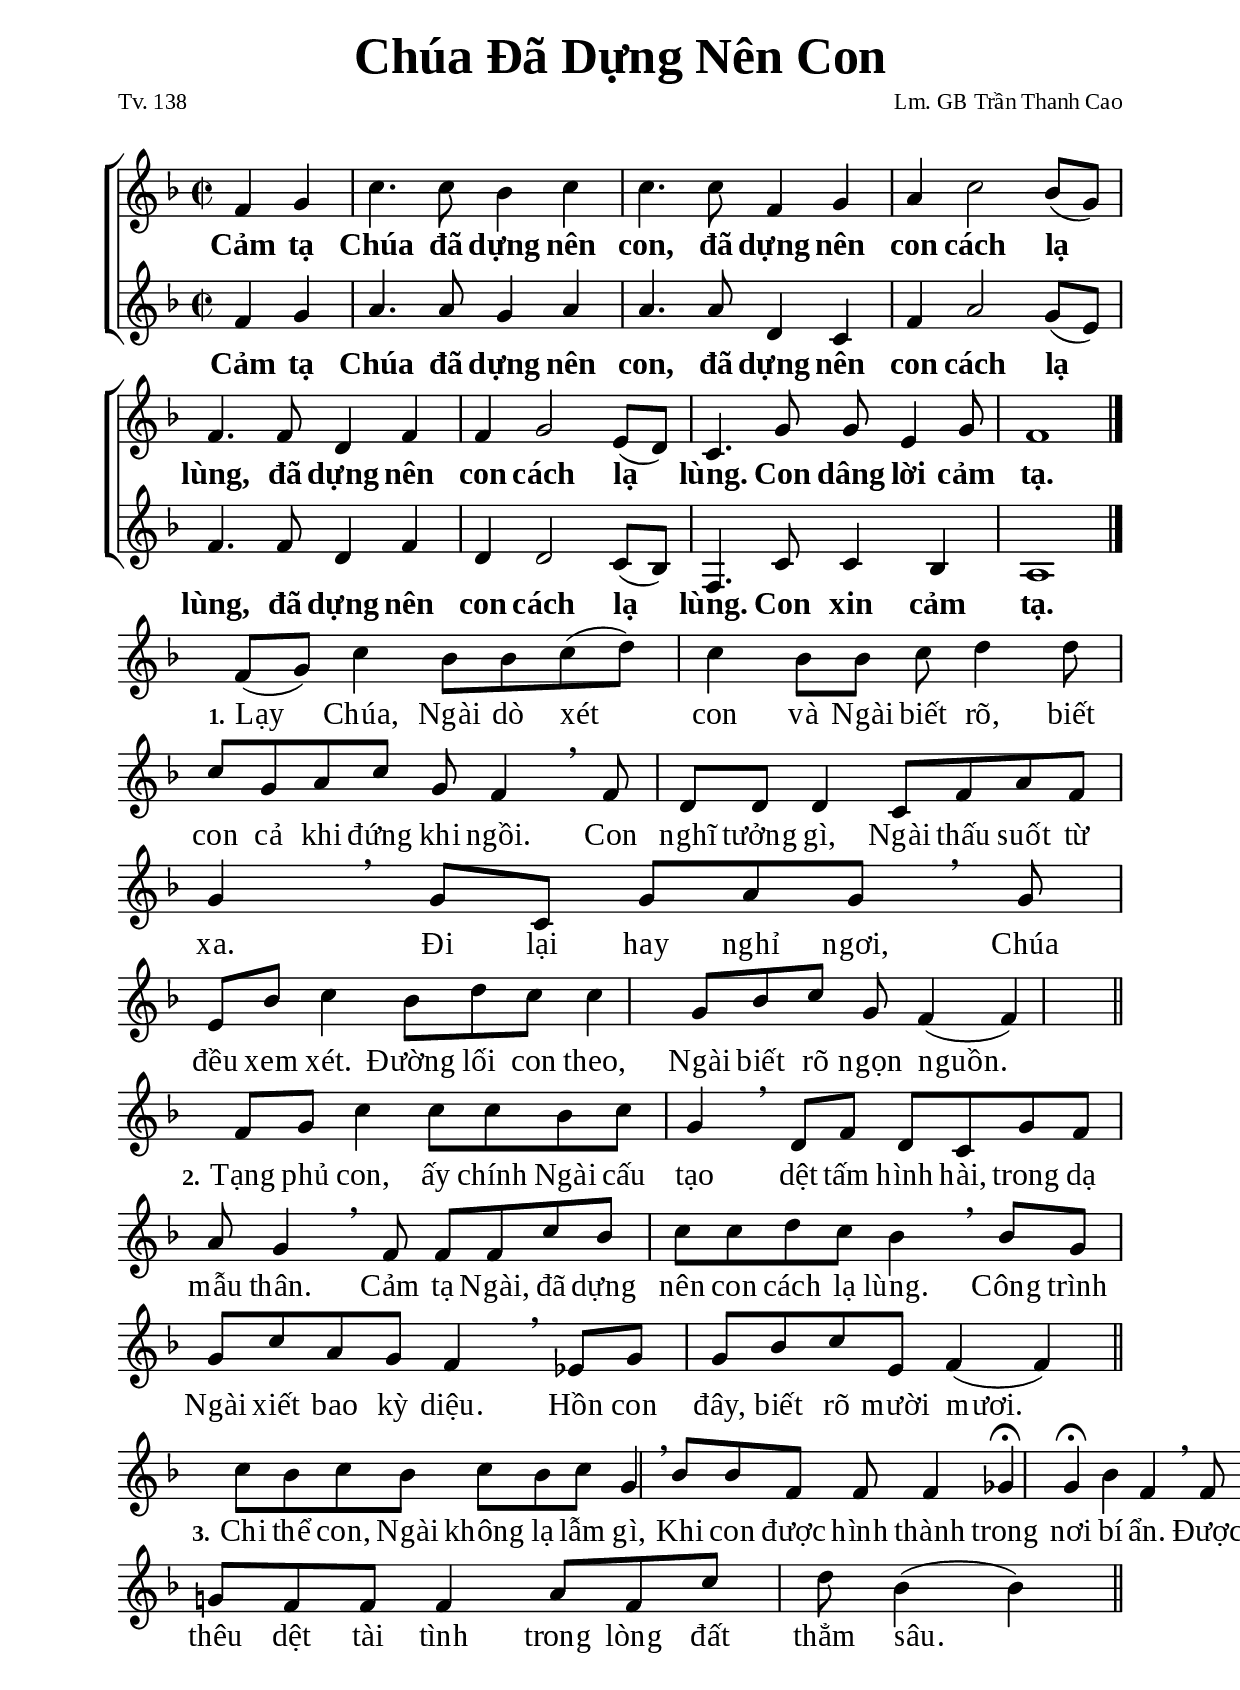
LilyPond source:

% Cài đặt chung
\version "2.20.0"
\include "english.ly"

\header {
  title = \markup { \fontsize #3 "Chúa Đã Dựng Nên Con" }
  poet = "Tv. 138"
  composer = "Lm. GB Trần Thanh Cao"
  arranger = " "
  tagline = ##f
}

\paper {
  #(set-paper-size "a4")
  top-margin = 10\mm
  bottom-margin = 10\mm
  left-margin = 20\mm
  right-margin = 20\mm
  indent = #0
  #(define fonts
    (make-pango-font-tree
      "Liberation Serif"
      "Liberation Serif"
      "Liberation Serif"
      (/ 20 20)))
  page-count = #1
}

% Nhạc điệp khúc
nhacDiepKhucSop = \relative c' {
  \partial 2 f4 g |
  c4. c8 bf4 c |
  c4. c8 f,4 g |
  a c2 bf8 _(g) |
  f4. f8 d4 f |
  f g2 e8 _(d) |
  c4. g'8 g e4 g8 |
  f1 \bar "|."
}

nhacDiepKhucBas = \relative c' {
  \partial 2 f4 g |
  a4. a8 g4 a |
  a4. a8 d,4 c |
  f a2 g8 (e) |
  f4. f8 d4 f |
  d d2 c8 (bf) |
  f4. c'8 c4 bf |
  a1
}

% Nhạc phiên khúc
nhacPhienKhucMot = \relative c' {
  f8 (g) c4 bf8 bf c (d) c4
  bf8 bf c d4 d8 c g a c g f4 \breathe
  f8 d d d4 c8 f a f g4 \breathe
  g8 c, g' a g \breathe
  g8 e bf' c4
  bf8 d c c4
  g8 bf c g f4 (f) \bar "||"
}

nhacPhienKhucHai = \relative c' {
  f8 g c4 c8 c bf c g4 \breathe
  d8 f d c g' f a g4 \breathe
  f8 f f c' bf c c d c bf4 \breathe
  bf8 g g c a g f4 \breathe
  ef8 g g bf c e, f4 (f) \bar "||"
}


nhacPhienKhucBa = \relative c'' {
  c8 bf c bf c bf c g4 \breathe
  bf8 bf f f f4 gf \fermata g \fermata
  bf f4 \breathe
  f8 g! f f f4
  a8 f c' d bf4 (bf) \bar "||"
}

% Lời điệp khúc
loiDiepKhucSop = \lyricmode {
  Cảm tạ Chúa đã dựng nên con,
  đã dựng nên con cách lạ lùng,
  đã dựng nên con cách lạ lùng.
  Con dâng lời cảm tạ.
}

loiDiepKhucBas = \lyricmode {
  Cảm tạ Chúa đã dựng nên con,
  đã dựng nên con cách lạ lùng,
  đã dựng nên con cách lạ lùng.
  Con xin cảm tạ.
}

% Lời phiên khúc
loiPhienKhucMot = \lyricmode {
  \set stanza = #"1."
  Lạy Chúa, Ngài dò xét con và Ngài biết rõ,
  biết con cả khi đứng khi ngồi.
  Con nghĩ tưởng gì, Ngài thấu suốt từ xa.
  Đi lại hay nghỉ ngơi, Chúa đều xem xét.
  Đường lối con theo, Ngài biết rõ ngọn nguồn.
}

loiPhienKhucHai = \lyricmode {
  \set stanza = #"2."
  Tạng phủ con, ấy chính Ngài cấu tạo dệt tấm hình hài,
  trong dạ mẫu thân.
  Cảm tạ Ngài, đã dựng nên con cách lạ lùng.
  Công trình Ngài xiết bao kỳ diệu.
  Hồn con đây, biết rõ mười mươi.
}

loiPhienKhucBa = \lyricmode {
  \set stanza = #"3."
  Chi thể con, Ngài không lạ lẫm gì,
  Khi con được hình thành trong nơi bí ẩn.
  Được thêu dệt tài tình trong lòng đất thẳm sâu.
}

% Dàn trang
\score {
  \new ChoirStaff <<
    \new Staff \with {
        \consists "Merge_rests_engraver"
        \magnifyStaff #(magstep +1)
      }
      <<
      \new Voice = beSop {
        \key f \major \time 2/2 \nhacDiepKhucSop
      }
      \new Lyrics \lyricsto beSop \loiDiepKhucSop
    >>
    \new Staff \with {
        \consists "Merge_rests_engraver"
        \magnifyStaff #(magstep +1)
      }
      <<
      \new Voice = beBas {
        \key f \major \time 2/2 \nhacDiepKhucBas
      }
      \new Lyrics \lyricsto beBas \loiDiepKhucBas
    >>
  >>
  \layout {
    \override Lyrics.LyricText.font-series = #'bold
    \override Lyrics.LyricText.font-size = #+3
    \override Lyrics.LyricSpace.minimum-distance = #0.5
    \override Score.BarNumber.break-visibility = ##(#f #f #f)
    \override Score.SpacingSpanner.uniform-stretching = ##t
  }
}

\score {
  \new ChoirStaff <<
    \new Staff = phienKhuc \with {
        \magnifyStaff #(magstep +1)
      }
      <<
      \new Voice = beSop {
        \key f \major \time 2/2 \nhacPhienKhucMot
      }
    >>
    \new Lyrics \lyricsto beSop \loiPhienKhucMot
  >>
  \layout {
    \override Staff.TimeSignature.transparent = ##t
    \override Lyrics.LyricText.font-size = #+3
    \override Lyrics.LyricSpace.minimum-distance = #0.5
    \override Score.BarNumber.break-visibility = ##(#f #f #f)
    \override Score.SpacingSpanner.uniform-stretching = ##t
    \set Score.barAlways = ##t
    \set Score.defaultBarType = ""
  } 
}

\score {
  \new ChoirStaff <<
    \new Staff = phienKhuc \with {
        \magnifyStaff #(magstep +1)
      }
      <<
      \new Voice = beSop {
        \key f \major \time 2/2 \nhacPhienKhucHai
      }
    >>
    \new Lyrics \lyricsto beSop \loiPhienKhucHai
  >>
  \layout {
    \override Staff.TimeSignature.transparent = ##t
    \override Lyrics.LyricText.font-size = #+3
    \override Lyrics.LyricSpace.minimum-distance = #0.5
    \override Score.BarNumber.break-visibility = ##(#f #f #f)
    \override Score.SpacingSpanner.uniform-stretching = ##t
    \set Score.barAlways = ##t
    \set Score.defaultBarType = ""
  } 
}

\score {
  \new ChoirStaff <<
    \new Staff = phienKhuc \with {
        \magnifyStaff #(magstep +1)
      }
      <<
      \new Voice = beSop {
        \key f \major \time 2/2 \nhacPhienKhucBa
      }
    >>
    \new Lyrics \lyricsto beSop \loiPhienKhucBa
  >>
  \layout {
    \override Staff.TimeSignature.transparent = ##t
    \override Lyrics.LyricText.font-size = #+3
    \override Lyrics.LyricSpace.minimum-distance = #0.5
    \override Score.BarNumber.break-visibility = ##(#f #f #f)
    \override Score.SpacingSpanner.uniform-stretching = ##t
    \set Score.barAlways = ##t
    \set Score.defaultBarType = ""
  } 
}
